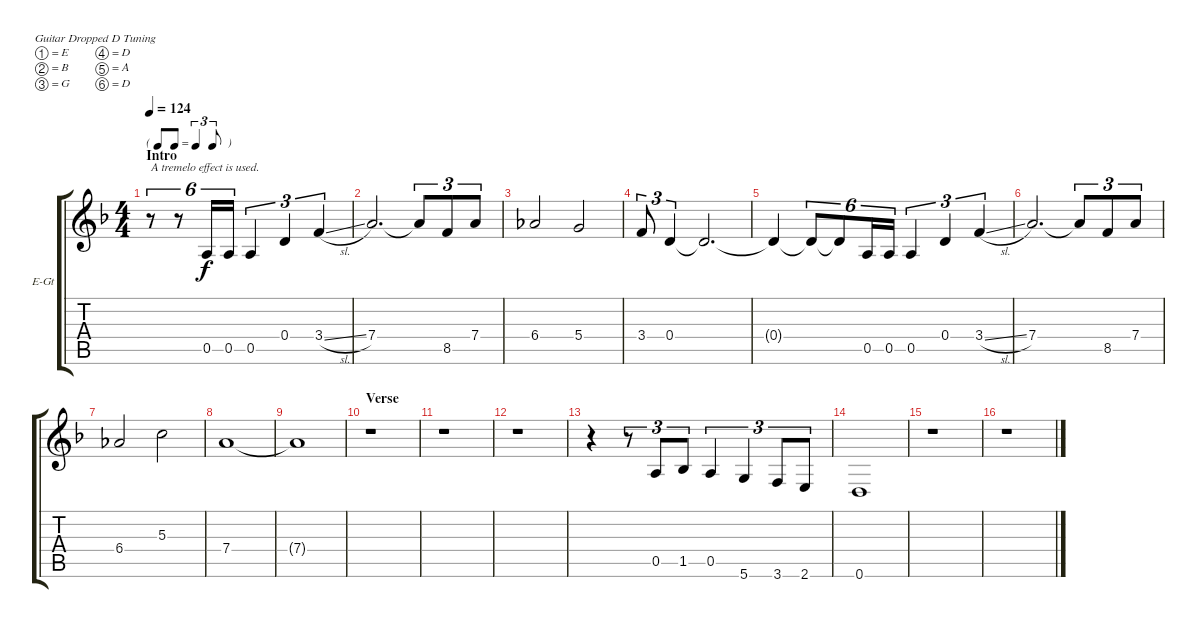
\defaultSystemsLayout 4
\bracketExtendMode groupsimilarinstruments
\firstSystemTrackNameOrientation horizontal
\otherSystemsTrackNameOrientation horizontal
\track ("Bond-fills + chorus melody" "E-Gt") {instrument overdrivenguitar}
\staff {score tabs}
\tuning (E4 B3 G3 D3 A2 D2)
\ts (4 4)
\tf triplet8th
\section ("" "Intro")
\ac
\tempo 124
\clef g2
\ks dminor
r.8{tu (6 4) txt "A tremelo effect is used." dy f instrument overdrivenguitar} r.8{tu (6 4)} 0.5.16{tu (6 4)} 0.5.16{tu (6 4)} 0.5.4{tu (3 2)} 0.4.4{tu (3 2)} 3.4{sl}.4{tu (3 2)} |
7.4.2{d} 7.4{t}.8{tu (3 2)} 8.5.8{tu (3 2)} 7.4.8{tu (3 2)} |
6.4.2 5.4.2 |
3.4.8{tu (3 2)} 0.4.4{tu (3 2)} 0.4{t}.2{d} |
0.4{t}.4 0.4{t}.8{tu (6 4)} 0.4{t}.8{tu (6 4)} 0.5.16{tu (6 4)} 0.5.16{tu (6 4)} 0.5.4{tu (3 2)} 0.4.4{tu (3 2)} 3.4{sl}.4{tu (3 2)} |
7.4.2{d} 7.4{t}.8{tu (3 2)} 8.5.8{tu (3 2)} 7.4.8{tu (3 2)} |
6.4.2 5.3.2 |
7.4.1 |
7.4{t}.1 |
\section ("" "Verse")
r.1 |
r.1 |
r.1 |
r.4 r.8{tu (3 2)} 0.5.8{tu (3 2)} 1.5.8{tu (3 2)} 0.5.4{tu (3 2)} 5.6.4{tu (3 2)} 3.6.8{tu (3 2)} 2.6.8{tu (3 2)} |
0.6.1 |
r.1 |
r.1
